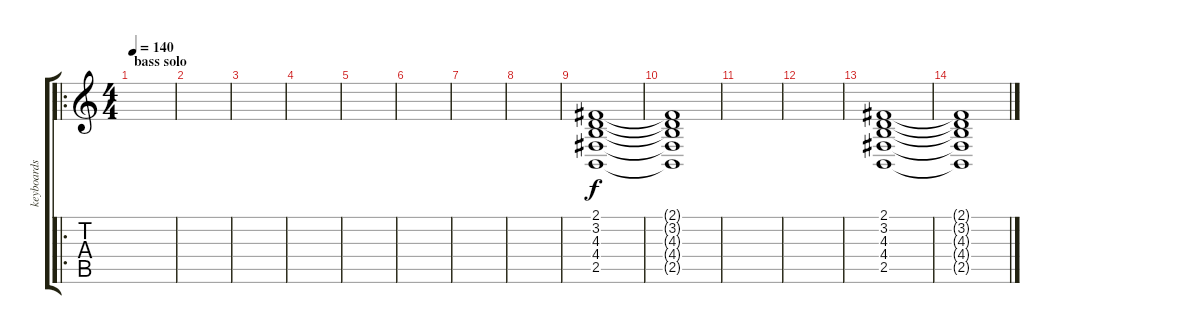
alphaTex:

\track ("keyboards" "keyboards") {instrument acousticgrandpiano}
\staff {score tabs}
\tuning (E4 B3 G3 D3 A2 E2) {hide}
\ro
\ts (4 4)
\section ("" "bass solo")
\tempo 140
\clef g2
\ks c
|
|
|
|
|
|
|
|
(2.1 3.2 4.3 4.4 2.5).1 |
(2.1{t} 3.2{t} 4.3{t} 4.4{t} 2.5{t}).1 |
|
|
(2.1 3.2 4.3 4.4 2.5).1 |
(2.1{t} 3.2{t} 4.3{t} 4.4{t} 2.5{t}).1
